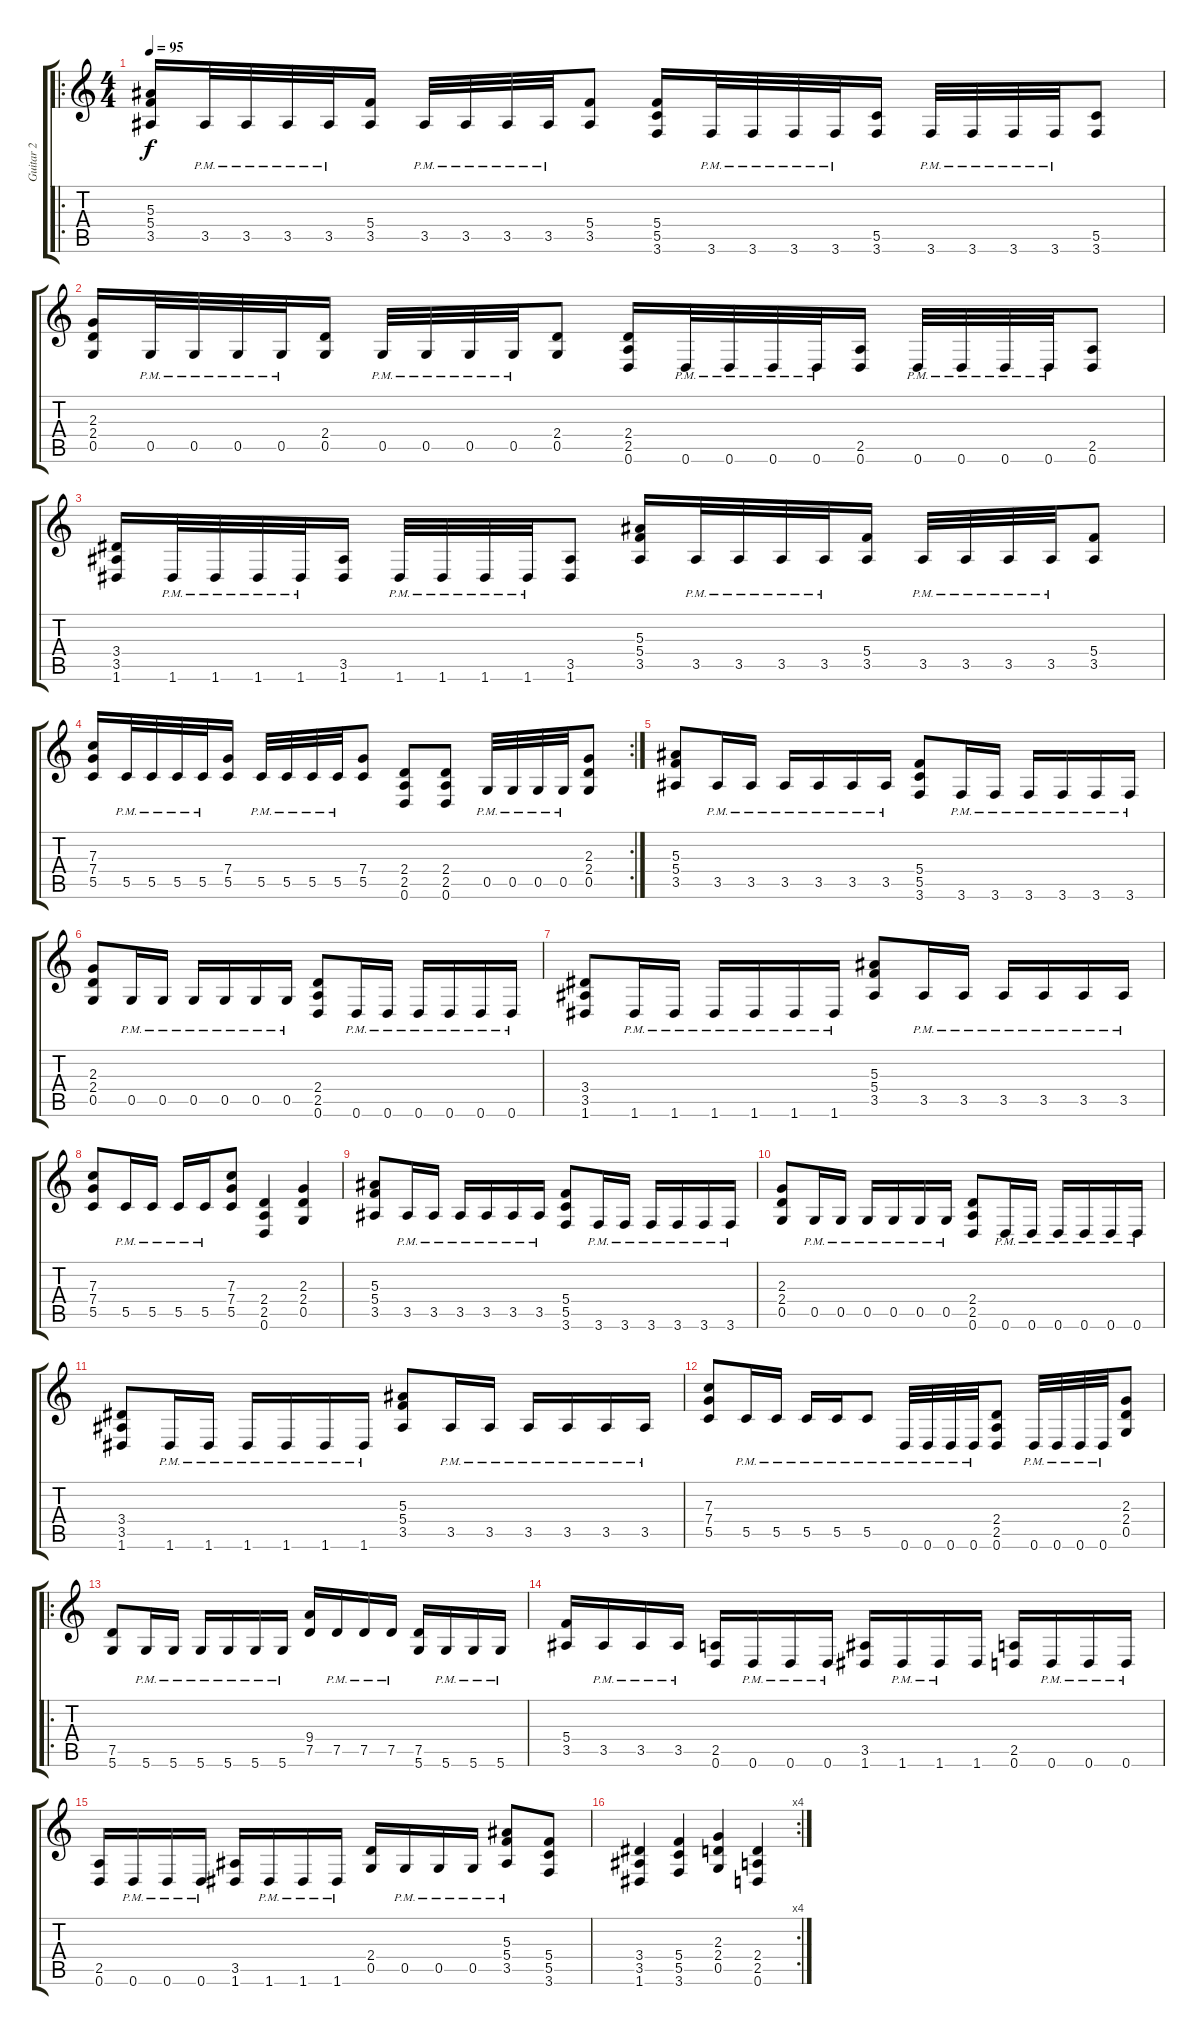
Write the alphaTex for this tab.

\track ("Guitar 2" "Guitar 2") {instrument overdrivenguitar}
\staff {score tabs}
\tuning (D4 A3 F3 C3 G2 D2) {hide}
\ro
\ts (4 4)
\tempo 95
\clef g2
\ks c
(5.3 5.4 3.5).16{dy f} 3.5{pm}.32 3.5{pm}.32 3.5{pm}.32 3.5{pm}.32 (5.4 3.5).16 3.5{pm}.32 3.5{pm}.32 3.5{pm}.32 3.5{pm}.32 (5.4 3.5).8 (5.4 5.5 3.6).16 3.6{pm}.32 3.6{pm}.32 3.6{pm}.32 3.6{pm}.32 (5.5 3.6).16 3.6{pm}.32 3.6{pm}.32 3.6{pm}.32 3.6{pm}.32 (5.5 3.6).8 |
(2.3 2.4 0.5).16 0.5{pm}.32 0.5{pm}.32 0.5{pm}.32 0.5{pm}.32 (2.4 0.5).16 0.5{pm}.32 0.5{pm}.32 0.5{pm}.32 0.5{pm}.32 (2.4 0.5).8 (2.4 2.5 0.6).16 0.6{pm}.32 0.6{pm}.32 0.6{pm}.32 0.6{pm}.32 (2.5 0.6).16 0.6{pm}.32 0.6{pm}.32 0.6{pm}.32 0.6{pm}.32 (2.5 0.6).8 |
(3.4 3.5 1.6).16 1.6{pm}.32 1.6{pm}.32 1.6{pm}.32 1.6{pm}.32 (3.5 1.6).16 1.6{pm}.32 1.6{pm}.32 1.6{pm}.32 1.6{pm}.32 (3.5 1.6).8 (5.3 5.4 3.5).16 3.5{pm}.32 3.5{pm}.32 3.5{pm}.32 3.5{pm}.32 (5.4 3.5).16 3.5{pm}.32 3.5{pm}.32 3.5{pm}.32 3.5{pm}.32 (5.4 3.5).8 |
\rc 2
(7.3 7.4 5.5).16 5.5{pm}.32 5.5{pm}.32 5.5{pm}.32 5.5{pm}.32 (7.4 5.5).16 5.5{pm}.32 5.5{pm}.32 5.5{pm}.32 5.5{pm}.32 (7.4 5.5).8 (2.4 2.5 0.6).8 (2.4 2.5 0.6).8 0.5{pm}.32 0.5{pm}.32 0.5{pm}.32 0.5{pm}.32 (2.3 2.4 0.5).8 |
(5.3 5.4 3.5).8 3.5{pm}.16 3.5{pm}.16 3.5{pm}.16 3.5{pm}.16 3.5{pm}.16 3.5{pm}.16 (5.4 5.5 3.6).8 3.6{pm}.16 3.6{pm}.16 3.6{pm}.16 3.6{pm}.16 3.6{pm}.16 3.6{pm}.16 |
(2.3 2.4 0.5).8 0.5{pm}.16 0.5{pm}.16 0.5{pm}.16 0.5{pm}.16 0.5{pm}.16 0.5{pm}.16 (2.4 2.5 0.6).8 0.6{pm}.16 0.6{pm}.16 0.6{pm}.16 0.6{pm}.16 0.6{pm}.16 0.6{pm}.16 |
(3.4 3.5 1.6).8 1.6{pm}.16 1.6{pm}.16 1.6{pm}.16 1.6{pm}.16 1.6{pm}.16 1.6{pm}.16 (5.3 5.4 3.5).8 3.5{pm}.16 3.5{pm}.16 3.5{pm}.16 3.5{pm}.16 3.5{pm}.16 3.5{pm}.16 |
(7.3 7.4 5.5).8 5.5{pm}.16 5.5{pm}.16 5.5{pm}.16 5.5{pm}.16 (7.3 7.4 5.5).8 (2.4 2.5 0.6).4 (2.3 2.4 0.5).4 |
(5.3 5.4 3.5).8 3.5{pm}.16 3.5{pm}.16 3.5{pm}.16 3.5{pm}.16 3.5{pm}.16 3.5{pm}.16 (5.4 5.5 3.6).8 3.6{pm}.16 3.6{pm}.16 3.6{pm}.16 3.6{pm}.16 3.6{pm}.16 3.6{pm}.16 |
(2.3 2.4 0.5).8 0.5{pm}.16 0.5{pm}.16 0.5{pm}.16 0.5{pm}.16 0.5{pm}.16 0.5{pm}.16 (2.4 2.5 0.6).8 0.6{pm}.16 0.6{pm}.16 0.6{pm}.16 0.6{pm}.16 0.6{pm}.16 0.6{pm}.16 |
(3.4 3.5 1.6).8 1.6{pm}.16 1.6{pm}.16 1.6{pm}.16 1.6{pm}.16 1.6{pm}.16 1.6{pm}.16 (5.3 5.4 3.5).8 3.5{pm}.16 3.5{pm}.16 3.5{pm}.16 3.5{pm}.16 3.5{pm}.16 3.5{pm}.16 |
(7.3 7.4 5.5).8 5.5{pm}.16 5.5{pm}.16 5.5{pm}.16 5.5{pm}.16 5.5{pm}.8 0.6{pm}.32 0.6{pm}.32 0.6{pm}.32 0.6{pm}.32 (2.4 2.5 0.6).8 0.6{pm}.32 0.6{pm}.32 0.6{pm}.32 0.6{pm}.32 (2.3 2.4 0.5).8 |
\ro
(7.5 5.6).8 5.6{pm}.16 5.6{pm}.16 5.6{pm}.16 5.6{pm}.16 5.6{pm}.16 5.6{pm}.16 (9.4 7.5).16 7.5{pm}.16 7.5{pm}.16 7.5{pm}.16 (7.5 5.6).16 5.6{pm}.16 5.6{pm}.16 5.6{pm}.16 |
(5.4 3.5).16 3.5{pm}.16 3.5{pm}.16 3.5{pm}.16 (2.5 0.6).16 0.6{pm}.16 0.6{pm}.16 0.6{pm}.16 (3.5 1.6).16 1.6{pm}.16 1.6{pm}.16 1.6.16 (2.5 0.6).16 0.6{pm}.16 0.6{pm}.16 0.6{pm}.16 |
(2.5 0.6).16 0.6{pm}.16 0.6{pm}.16 0.6{pm}.16 (3.5 1.6).16 1.6{pm}.16 1.6{pm}.16 1.6{pm}.16 (2.4 0.5).16 0.5{pm}.16 0.5{pm}.16 0.5{pm}.16 (5.3 5.4 3.5{pm}).8 (5.4 5.5 3.6).8 |
\rc 4
(3.4 3.5 1.6).4 (5.4 5.5 3.6).4 (2.3 2.4 0.5).4 (2.4 2.5 0.6).4
